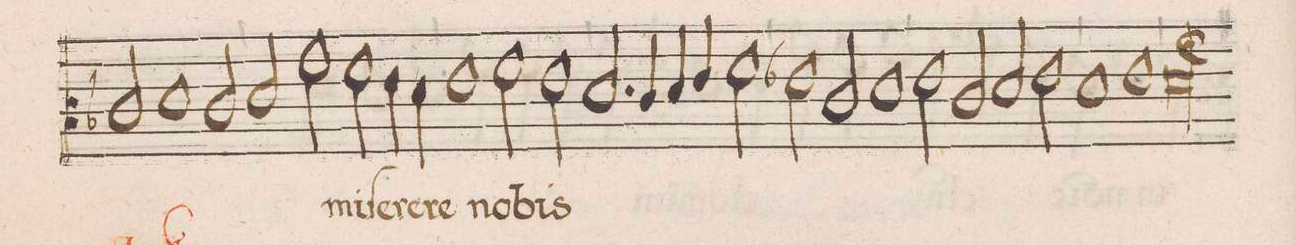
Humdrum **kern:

**kern	**text
*I"ALTVS	*
*clefC3	*
*k[b-]	*
*met(C)	*
*M2/1	*
2c/	.
1d	.
2c/	.
=22	=22
2d/	.
2g\	mi-
2f\	-ſe-
4e\	-re-
4d\	-re
=23	=23
1e	no-
2f\	.
2e\	-bis
=24	=24
2.d/	.
4c/	.
4d/	.
4e/	.
2f\	.
=25	=25
2e-X\	.
2c/	.
1d	.
=26	=26
2e\	.
2c/	.
2d/	.
2e\	.
=27	=27
1d	.
1e	.
=28	=28
0d;	.
=29	=29
*-	*-
